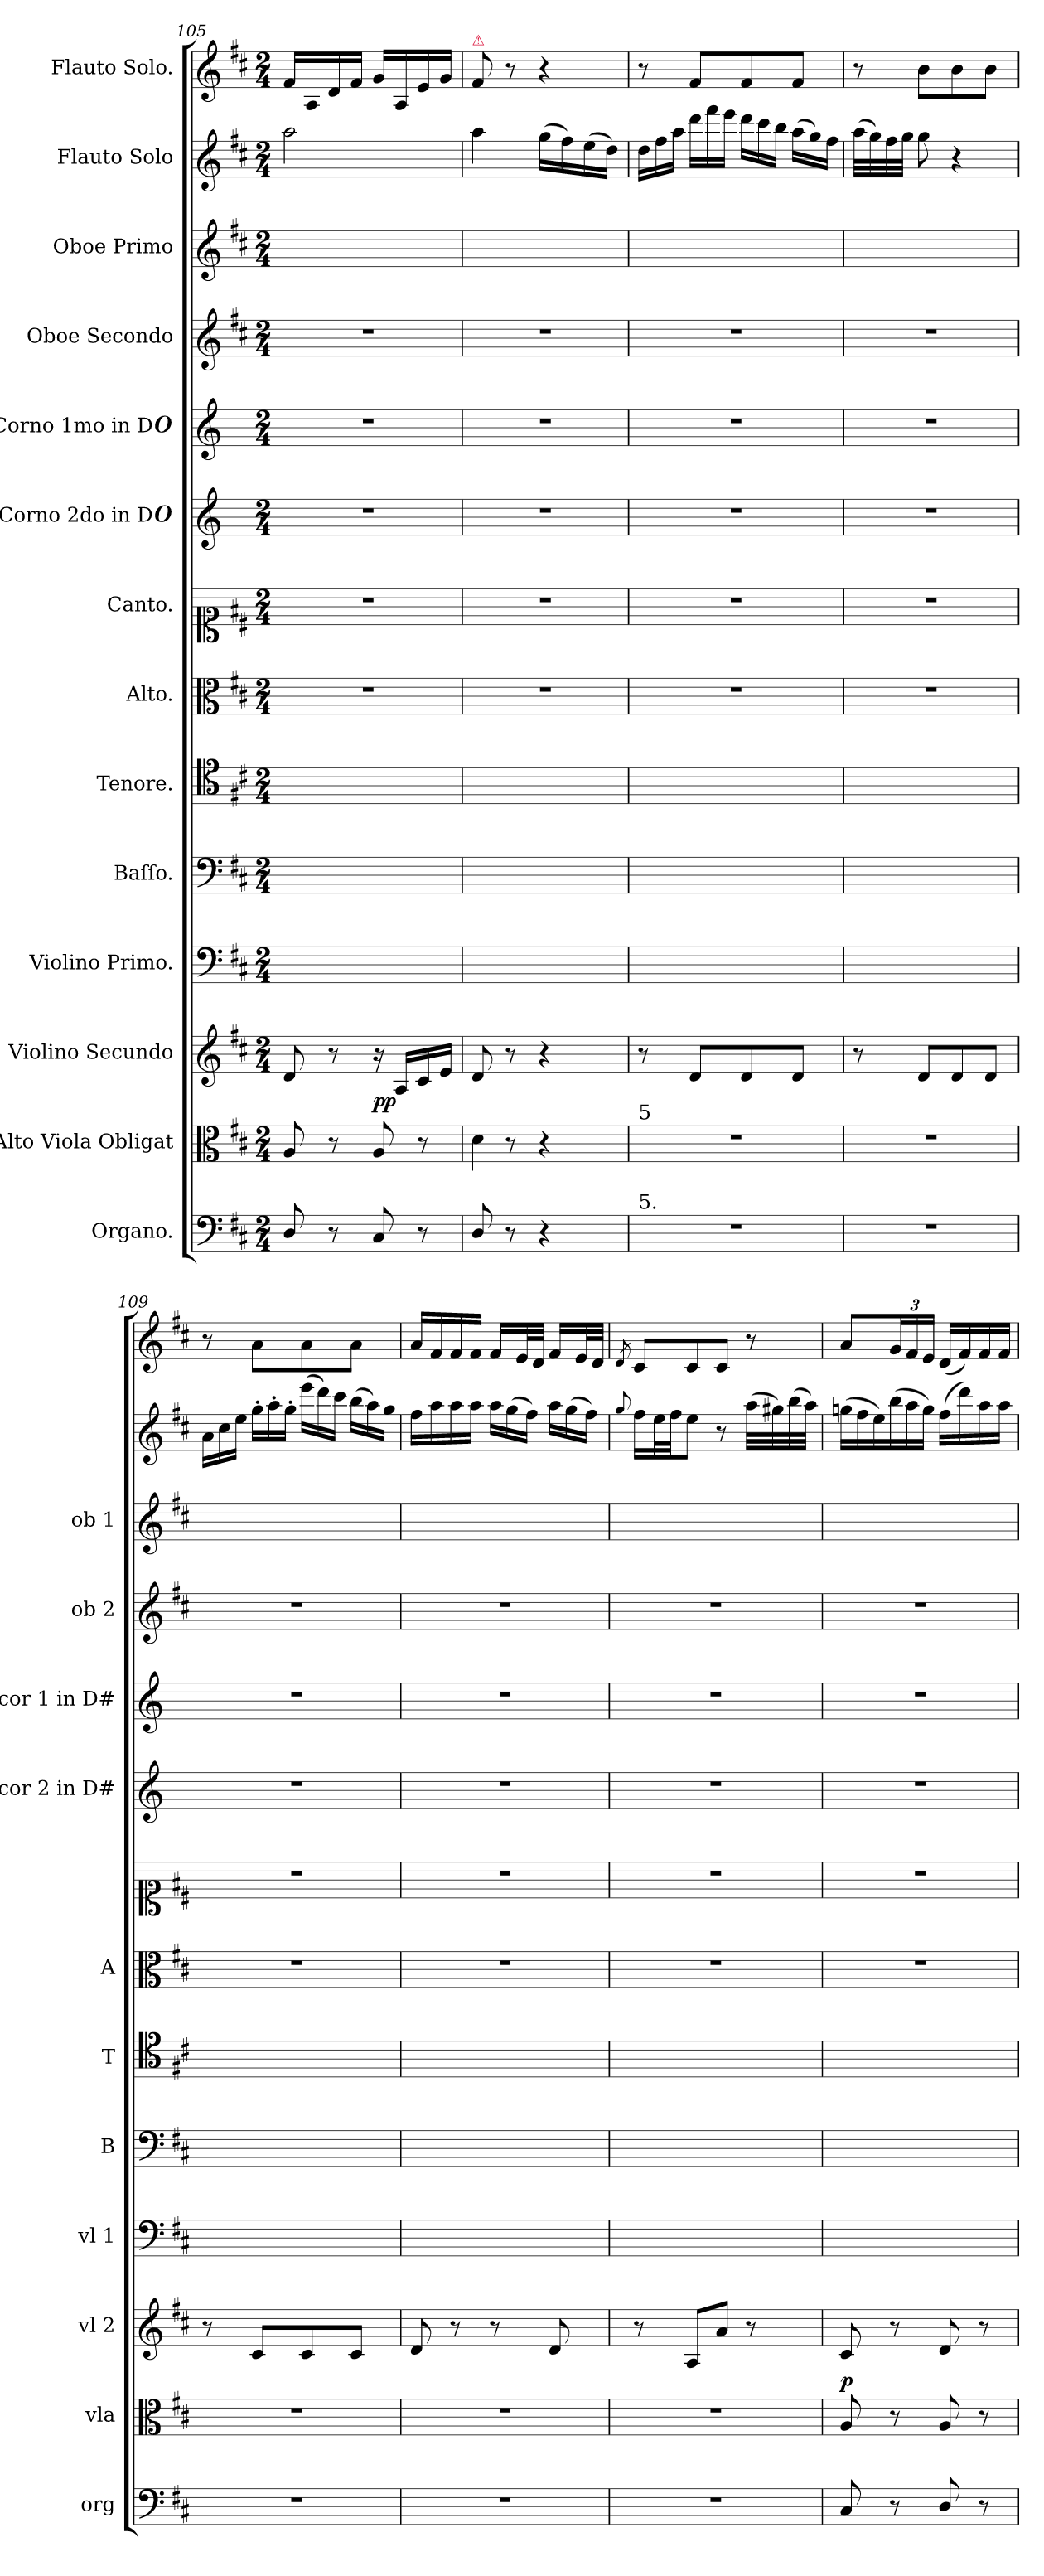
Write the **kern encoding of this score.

**kern	**dynam	**kern	**dynam	**kern	**dynam	**kern	**kern	**kern	**kern	**kern	**kern	**kern	**kern	**kern	**kern	**kern
*part14	*part14	*part13	*part13	*part12	*part12	*part11	*part10	*part9	*part8	*part7	*part6	*part5	*part4	*part3	*part2	*part1
*staff14	*staff14	*staff13	*staff13	*staff12	*staff12	*staff11	*staff10	*staff9	*staff8	*staff7	*staff6	*staff5	*staff4	*staff3	*staff2	*staff1
*I"Organo.	*	*I"Alto Viola Obligat	*	*I"Violino Secundo	*	*I"Violino Primo.	*I"Baſſo.	*I"Tenore.	*I"Alto.	*I"Canto.	*I"Corno 2do in D#	*I"Corno 1mo in D#	*I"Oboe Secondo	*I"Oboe Primo	*I"Flauto Solo	*I"Flauto Solo.
*I'org	*	*I'vla	*	*I'vl 2	*	*I'vl 1	*I'B	*I'T	*I'A	*	*I'cor 2 in D#	*I'cor 1 in D#	*I'ob 2	*I'ob 1	*	*
*clefF4	*	*clefC3	*	*clefG2	*	*clefF4	*clefF4	*clefC4	*clefC3	*clefC1	*clefG2	*clefG2	*clefG2	*clefG2	*clefG2	*clefG2
*	*	*	*	*	*	*	*	*	*	*	*ITrd6c10	*ITrd6c10	*	*	*	*
*k[f#c#]	*	*k[f#c#]	*	*k[f#c#]	*	*k[f#c#]	*k[f#c#]	*k[f#c#]	*k[f#c#]	*k[f#c#]	*k[f#c#]	*k[f#c#]	*k[f#c#]	*k[f#c#]	*k[f#c#]	*k[f#c#]
*D:	*	*D:	*	*D:	*	*D:	*D:	*D:	*D:	*D:	*D:	*D:	*D:	*D:	*D:	*D:
*M2/4	*	*M2/4	*	*M2/4	*	*M2/4	*M2/4	*M2/4	*M2/4	*M2/4	*M2/4	*M2/4	*M2/4	*M2/4	*M2/4	*M2/4
=105	=105	=105	=105	=105	=105	=105	=105	=105	=105	=105	=105	=105	=105	=105	=105	=105
8D/	.	8A/	.	8d/	.	2ryy	2ryy	2ryy	2r	2r	2r	2r	2r	2ryy	2aa\	16f#/LL
.	.	.	.	.	.	.	.	.	.	.	.	.	.	.	.	16A/
8r	.	8r	.	8r	.	.	.	.	.	.	.	.	.	.	.	16d/
.	.	.	.	.	.	.	.	.	.	.	.	.	.	.	.	16f#/JJ
!	!	!	!	!	!LO:DY:b	!	!	!	!	!	!	!	!	!	!	!
8C#/	.	8A/	.	16r	pp	.	.	.	.	.	.	.	.	.	.	16g/LL
.	.	.	.	16A/LL	.	.	.	.	.	.	.	.	.	.	.	16A/
8r	.	8r	.	16c#/	.	.	.	.	.	.	.	.	.	.	.	16e/
.	.	.	.	16e/JJ	.	.	.	.	.	.	.	.	.	.	.	16g/JJ
=106	=106	=106	=106	=106	=106	=106	=106	=106	=106	=106	=106	=106	=106	=106	=106	=106
!	!	!	!	!	!	!	!	!	!	!	!	!	!	!	!	!LO:TX:a:color=crimson:t=⚠
!	!	!LO:N:vis=4	!	!	!	!	!	!	!	!	!	!	!	!	!	!
8D/	.	8d\	.	8d/	.	2ryy	2ryy	2ryy	2r	2r	2r	2r	2r	2ryy	4aa\	8f#/
8r	.	8r	.	8r	.	.	.	.	.	.	.	.	.	.	.	8r
4r	.	4r	.	4r	.	.	.	.	.	.	.	.	.	.	(16gg\LL	4r
.	.	.	.	.	.	.	.	.	.	.	.	.	.	.	16ff#\)	.
.	.	.	.	.	.	.	.	.	.	.	.	.	.	.	(16ee\	.
.	.	.	.	.	.	.	.	.	.	.	.	.	.	.	16dd\JJ)	.
=107	=107	=107	=107	=107	=107	=107	=107	=107	=107	=107	=107	=107	=107	=107	=107	=107
*	*	*	*	*	*	*	*	*	*	*	*	*	*	*	*Xtuplet	*
!	!	!LO:TX:a:t=5	!	!	!	!	!	!	!	!	!	!	!	!	!	!
!LO:TX:a:t=5.	!	!	!	!	!	!	!	!	!	!	!	!	!	!	!	!
2r	.	2r	.	8r	.	2ryy	2ryy	2ryy	2r	2r	2r	2r	2r	2ryy	24dd\LL	8r
.	.	.	.	.	.	.	.	.	.	.	.	.	.	.	24ff#\	.
.	.	.	.	.	.	.	.	.	.	.	.	.	.	.	24aa\JJ	.
.	.	.	.	8d/L	.	.	.	.	.	.	.	.	.	.	24ddd\LL	8f#/L
.	.	.	.	.	.	.	.	.	.	.	.	.	.	.	24fff#\	.
.	.	.	.	.	.	.	.	.	.	.	.	.	.	.	24eee\JJ	.
.	.	.	.	8d/	.	.	.	.	.	.	.	.	.	.	24ddd\LL	8f#/
.	.	.	.	.	.	.	.	.	.	.	.	.	.	.	24ccc#\	.
.	.	.	.	.	.	.	.	.	.	.	.	.	.	.	24bb\JJ	.
.	.	.	.	8d/J	.	.	.	.	.	.	.	.	.	.	(24aa\LL	8f#/J
.	.	.	.	.	.	.	.	.	.	.	.	.	.	.	24gg\)	.
.	.	.	.	.	.	.	.	.	.	.	.	.	.	.	24ff#\JJ	.
=108	=108	=108	=108	=108	=108	=108	=108	=108	=108	=108	=108	=108	=108	=108	=108	=108
2r	.	2r	.	8r	.	2ryy	2ryy	2ryy	2r	2r	2r	2r	2r	2ryy	(32aa\LLL	8r
.	.	.	.	.	.	.	.	.	.	.	.	.	.	.	32gg\)	.
.	.	.	.	.	.	.	.	.	.	.	.	.	.	.	32ff#\	.
.	.	.	.	.	.	.	.	.	.	.	.	.	.	.	32gg\JJJ	.
.	.	.	.	8d/L	.	.	.	.	.	.	.	.	.	.	8gg\	8b\L
.	.	.	.	8d/	.	.	.	.	.	.	.	.	.	.	4r	8b\
.	.	.	.	8d/J	.	.	.	.	.	.	.	.	.	.	.	8b\J
=109	=109	=109	=109	=109	=109	=109	=109	=109	=109	=109	=109	=109	=109	=109	=109	=109
2r	.	2r	.	8r	.	2ryy	2ryy	2ryy	2r	2r	2r	2r	2r	2ryy	24a\LL	8r
.	.	.	.	.	.	.	.	.	.	.	.	.	.	.	24cc#\	.
.	.	.	.	.	.	.	.	.	.	.	.	.	.	.	24ee\JJ	.
.	.	.	.	8c#/L	.	.	.	.	.	.	.	.	.	.	24gg'\LL	8a\L
.	.	.	.	.	.	.	.	.	.	.	.	.	.	.	24aa'\	.
.	.	.	.	.	.	.	.	.	.	.	.	.	.	.	24gg'\JJ	.
.	.	.	.	8c#/	.	.	.	.	.	.	.	.	.	.	(24eee\LL	8a\
.	.	.	.	.	.	.	.	.	.	.	.	.	.	.	24ddd\)	.
.	.	.	.	.	.	.	.	.	.	.	.	.	.	.	24ccc#\JJ	.
.	.	.	.	8c#/J	.	.	.	.	.	.	.	.	.	.	(24bb\LL	8a\J
.	.	.	.	.	.	.	.	.	.	.	.	.	.	.	24aa\)	.
.	.	.	.	.	.	.	.	.	.	.	.	.	.	.	24gg\JJ	.
=110	=110	=110	=110	=110	=110	=110	=110	=110	=110	=110	=110	=110	=110	=110	=110	=110
2r	.	2r	.	8d/	.	2ryy	2ryy	2ryy	2r	2r	2r	2r	2r	2ryy	16ff#\LL	16a/LL
.	.	.	.	.	.	.	.	.	.	.	.	.	.	.	16aa\	16f#/
.	.	.	.	8r	.	.	.	.	.	.	.	.	.	.	16aa\	16f#/
.	.	.	.	.	.	.	.	.	.	.	.	.	.	.	16aa\JJ	16f#/JJ
.	.	.	.	8r	.	.	.	.	.	.	.	.	.	.	24aa\LL	16f#/LL
.	.	.	.	.	.	.	.	.	.	.	.	.	.	.	(24gg\	.
.	.	.	.	.	.	.	.	.	.	.	.	.	.	.	.	32e/L
.	.	.	.	.	.	.	.	.	.	.	.	.	.	.	24ff#\JJ)	.
.	.	.	.	.	.	.	.	.	.	.	.	.	.	.	.	32d/JJJ
.	.	.	.	8d/	.	.	.	.	.	.	.	.	.	.	24aa\LL	16f#/LL
.	.	.	.	.	.	.	.	.	.	.	.	.	.	.	(24gg\	.
.	.	.	.	.	.	.	.	.	.	.	.	.	.	.	.	32e/L
.	.	.	.	.	.	.	.	.	.	.	.	.	.	.	24ff#\JJ)	.
.	.	.	.	.	.	.	.	.	.	.	.	.	.	.	.	32d/JJJ
=111	=111	=111	=111	=111	=111	=111	=111	=111	=111	=111	=111	=111	=111	=111	=111	=111
.	.	.	.	.	.	.	.	.	.	.	.	.	.	.	8qqgg/	8qd/
2r	.	2r	.	8r	.	2ryy	2ryy	2ryy	2r	2r	2r	2r	2r	2ryy	16ff#\LL	8c#/L
.	.	.	.	.	.	.	.	.	.	.	.	.	.	.	32ee\L	.
.	.	.	.	.	.	.	.	.	.	.	.	.	.	.	32ff#\JJ	.
.	.	.	.	8A/L	.	.	.	.	.	.	.	.	.	.	8ee\J	8c#/
.	.	.	.	8a/J	.	.	.	.	.	.	.	.	.	.	8r	8c#/J
.	.	.	.	8r	.	.	.	.	.	.	.	.	.	.	(32aa\LLL	8r
.	.	.	.	.	.	.	.	.	.	.	.	.	.	.	32gg#X\)	.
.	.	.	.	.	.	.	.	.	.	.	.	.	.	.	(32bb\	.
.	.	.	.	.	.	.	.	.	.	.	.	.	.	.	32aa\JJJ)	.
=112	=112	=112	=112	=112	=112	=112	=112	=112	=112	=112	=112	=112	=112	=112	=112	=112
!	!LO:DY:b	!	!LO:DY:a	!	!	!	!	!	!	!	!	!	!	!	!	!
8C#/	pia.	8A/	p.	8c#/	.	2ryy	2ryy	2ryy	2r	2r	2r	2r	2r	2ryy	(24ggn\LL	8a/L
.	.	.	.	.	.	.	.	.	.	.	.	.	.	.	24ff#\	.
.	.	.	.	.	.	.	.	.	.	.	.	.	.	.	24ee\)	.
8r	.	8r	.	8r	.	.	.	.	.	.	.	.	.	.	(24bb\	24g/L
.	.	.	.	.	.	.	.	.	.	.	.	.	.	.	24aa\	24f#/
.	.	.	.	.	.	.	.	.	.	.	.	.	.	.	24gg\JJ)	24e/JJ
8D/	.	8A/	.	8d/	.	.	.	.	.	.	.	.	.	.	(16ff#\LL	(16d/LL
.	.	.	.	.	.	.	.	.	.	.	.	.	.	.	16ddd\)	16f#/)
8r	.	8r	.	8r	.	.	.	.	.	.	.	.	.	.	16aa\	16f#/
.	.	.	.	.	.	.	.	.	.	.	.	.	.	.	16aa\JJ	16f#/JJ
=	=	=	=	=	=	=	=	=	=	=	=	=	=	=	=	=
*-	*-	*-	*-	*-	*-	*-	*-	*-	*-	*-	*-	*-	*-	*-	*-	*-
